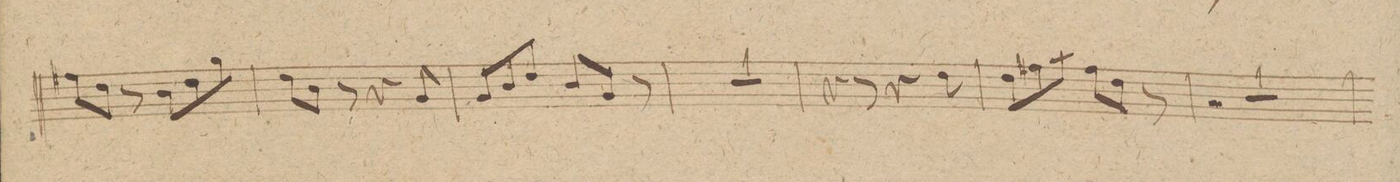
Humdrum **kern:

**kern	**dynam
*I"Alto Viola	*
*clefC3	*
*k[]	*
*M6/8	*
8gn\L	.
8e\J	.
8r	.
8c\L	.
8e\	.
8a\J	.
=92	=92
8e\L	.
8c\J	.
8r	.
4r	.
8A/	.
=93	=93
8A/L	.
8c/	.
8e/J	.
8c/L	.
8A/J	.
8r	.
=94	=94
2.r	.
=95	=95
4r	.
8r	.
4r	.
8e\	.
=96	=96
8e\L	.
8g#X\	.
8b\J	.
8g#\L	.
8e\J	.
8r	.
=97	=97
2.r	.
=98	=98
*-	*-
